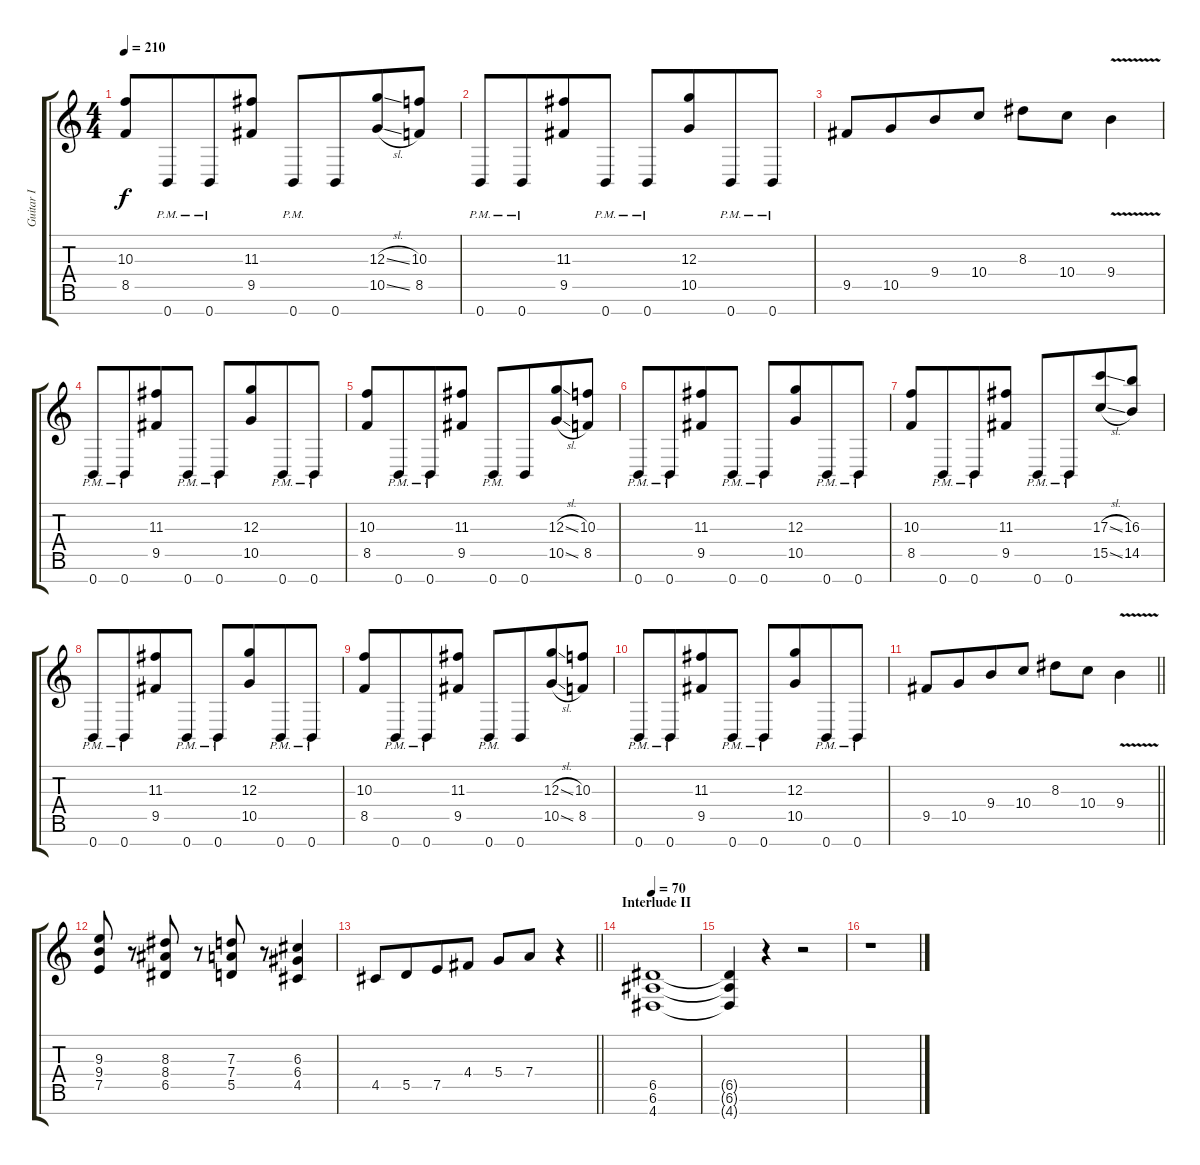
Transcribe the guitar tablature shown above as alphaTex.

\track ("Guitar I" "Guitar I") {instrument distortionguitar}
\staff {score tabs}
\tuning (E4 B3 G3 D3 A2 E2 B1) {hide}
\ts (4 4)
\tempo 210
\clef g2
\ks c
(10.3 8.5).8{dy f} 0.7{pm}.8{beam merge} 0.7{pm}.8 (11.3 9.5).8{beam split} 0.7{pm}.8 0.7.8{beam merge} (12.3{sl} 10.5{sl}).8 (10.3 8.5).8 |
0.7{pm}.8 0.7{pm}.8{beam merge} (11.3 9.5).8 0.7{pm}.8{beam split} 0.7{pm}.8 (12.3 10.5).8{beam merge} 0.7{pm}.8 0.7{pm}.8 |
9.5.8 10.5.8{beam merge} 9.4.8 10.4.8 8.3.8 10.4.8 9.4{v}.4 |
0.7{pm}.8 0.7{pm}.8{beam merge} (11.3 9.5).8 0.7{pm}.8{beam split} 0.7{pm}.8 (12.3 10.5).8{beam merge} 0.7{pm}.8 0.7{pm}.8 |
(10.3 8.5).8 0.7{pm}.8{beam merge} 0.7{pm}.8 (11.3 9.5).8{beam split} 0.7{pm}.8 0.7.8{beam merge} (12.3{sl} 10.5{sl}).8 (10.3 8.5).8 |
0.7{pm}.8 0.7{pm}.8{beam merge} (11.3 9.5).8 0.7{pm}.8{beam split} 0.7{pm}.8 (12.3 10.5).8{beam merge} 0.7{pm}.8 0.7{pm}.8 |
(10.3 8.5).8 0.7{pm}.8{beam merge} 0.7{pm}.8 (11.3 9.5).8{beam split} 0.7{pm}.8 0.7{pm}.8{beam merge} (17.3{sl} 15.5{sl}).8 (16.3 14.5).8 |
0.7{pm}.8 0.7{pm}.8{beam merge} (11.3 9.5).8 0.7{pm}.8{beam split} 0.7{pm}.8 (12.3 10.5).8{beam merge} 0.7{pm}.8 0.7{pm}.8 |
(10.3 8.5).8 0.7{pm}.8{beam merge} 0.7{pm}.8 (11.3 9.5).8{beam split} 0.7{pm}.8 0.7.8{beam merge} (12.3{sl} 10.5{sl}).8 (10.3 8.5).8 |
0.7{pm}.8 0.7{pm}.8{beam merge} (11.3 9.5).8 0.7{pm}.8{beam split} 0.7{pm}.8 (12.3 10.5).8{beam merge} 0.7{pm}.8 0.7{pm}.8 |
\barLineRight lightlight
9.5.8 10.5.8{beam merge} 9.4.8 10.4.8 8.3.8 10.4.8 9.4{v}.4 |
(9.3 9.4 7.5).8 r.8 (8.3 8.4 6.5).8 r.8 (7.3 7.4 5.5).8 r.8 (6.3 6.4 4.5).4 |
\barLineRight lightlight
4.5.8 5.5.8{beam merge} 7.5.8 4.4.8 5.4.8 7.4.8 r.4 |
\section ("" "Interlude II")
\tempo 70
(6.5 6.6 4.7).1{volume 0} |
(6.5{t} 6.6{t} 4.7{t}).4 r.4 r.2{volume 14} |
r.1
